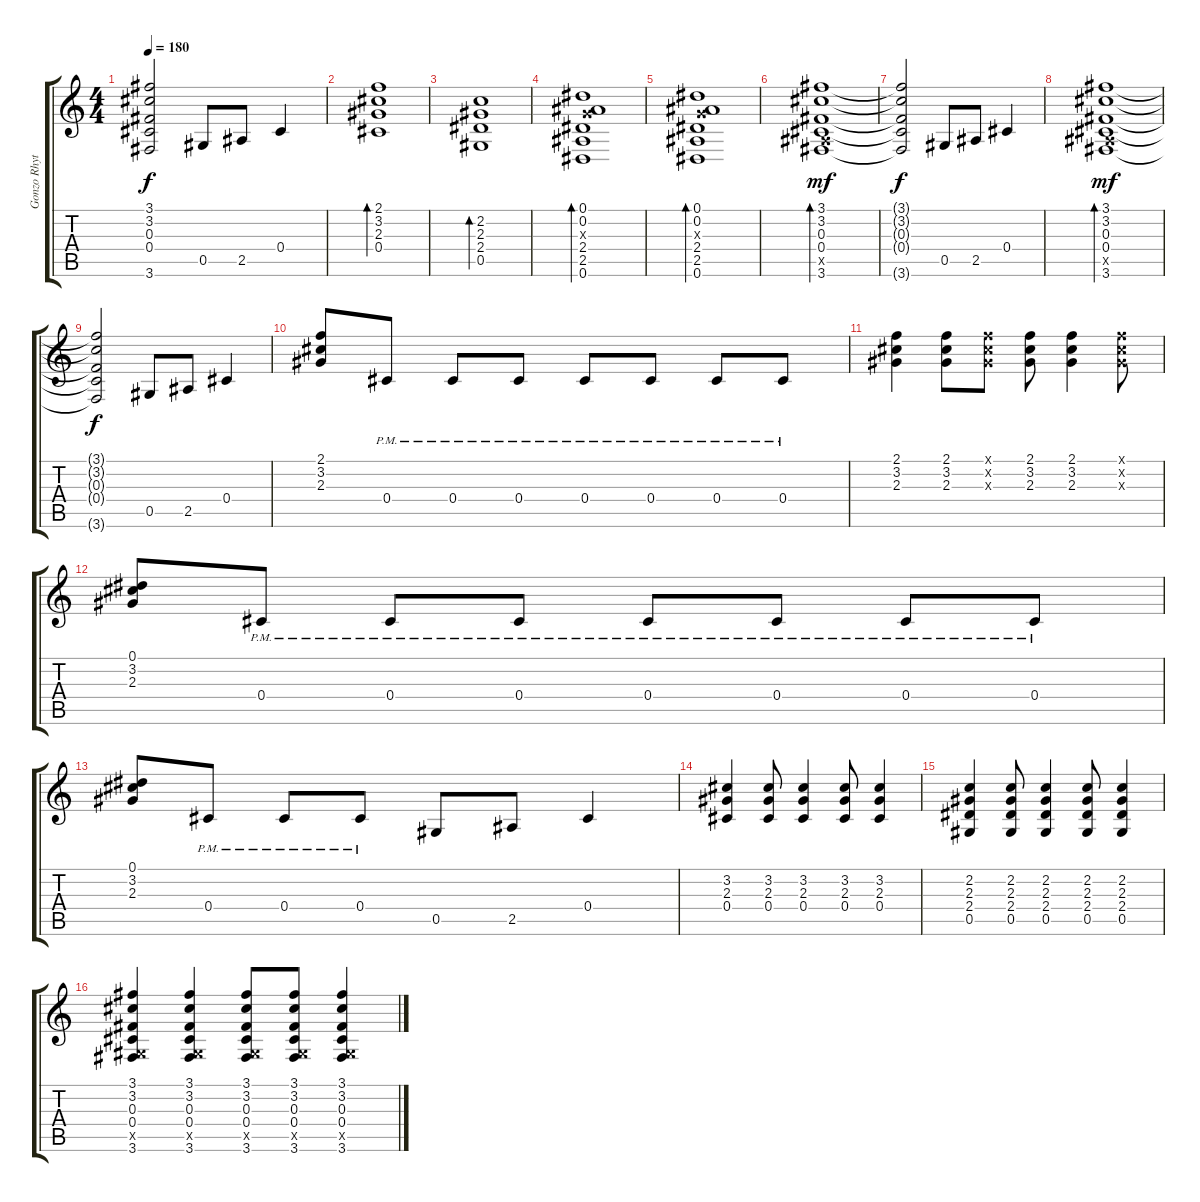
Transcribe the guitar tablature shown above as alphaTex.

\track ("Gonzo Rhythm II" "Gonzo Rhyt") {instrument overdrivenguitar}
\staff {score tabs}
\tuning (Eb4 Bb3 Gb3 Db3 Ab2 Eb2) {hide}
\ts (4 4)
\tempo 180
\clef g2
\ks c
(3.1{t} 3.2{t} 0.3{t} 0.4{t} 3.6{t}).2{dy f} 0.5.8 2.5.8 0.4.4 |
(2.1 3.2 2.3 0.4).1{bd 120} |
(2.2 2.3 2.4 0.5).1{bd 120} |
(0.1 0.2 1.3{x} 2.4 2.5 0.6).1{bd 120} |
(0.1 0.2 1.3{x} 2.4 2.5 0.6).1{bd 120} |
(3.1 3.2 0.3 0.4 2.5{x} 3.6).1{bd 120 dy mf} |
(3.1{t} 3.2{t} 0.3{t} 0.4{t} 3.6{t}).2{dy f} 0.5.8 2.5.8 0.4.4 |
(3.1 3.2 0.3 0.4 2.5{x} 3.6).1{bd 120 dy mf} |
(3.1{t} 3.2{t} 0.3{t} 0.4{t} 3.6{t}).2{dy f} 0.5.8 2.5.8 0.4.4 |
(2.1 3.2 2.3).8 0.4{pm}.8 0.4{pm}.8 0.4{pm}.8 0.4{pm}.8 0.4{pm}.8 0.4{pm}.8 0.4{pm}.8 |
(2.1 3.2 2.3).4 (2.1 3.2 2.3).8 (2.1{x} 3.2{x} 2.3{x}).8 (2.1 3.2 2.3).8 (2.1 3.2 2.3).4 (2.1{x} 3.2{x} 2.3{x}).8 |
(0.1 3.2 2.3).8 0.4{pm}.8 0.4{pm}.8 0.4{pm}.8 0.4{pm}.8 0.4{pm}.8 0.4{pm}.8 0.4{pm}.8 |
(0.1 3.2 2.3).8 0.4{pm}.8 0.4{pm}.8 0.4{pm}.8 0.5.8 2.5.8 0.4.4 |
(3.2 2.3 0.4).4 (3.2 2.3 0.4).8 (3.2 2.3 0.4).4 (3.2 2.3 0.4).8 (3.2 2.3 0.4).4 |
(2.2 2.3 2.4 0.5).4 (2.2 2.3 2.4 0.5).8 (2.2 2.3 2.4 0.5).4 (2.2 2.3 2.4 0.5).8 (2.2 2.3 2.4 0.5).4 |
(3.1 3.2 0.3 0.4 0.5{x} 3.6).4 (3.1 3.2 0.3 0.4 0.5{x} 3.6).4 (3.1 3.2 0.3 0.4 0.5{x} 3.6).8 (3.1 3.2 0.3 0.4 0.5{x} 3.6).8 (3.1 3.2 0.3 0.4 0.5{x} 3.6).4
